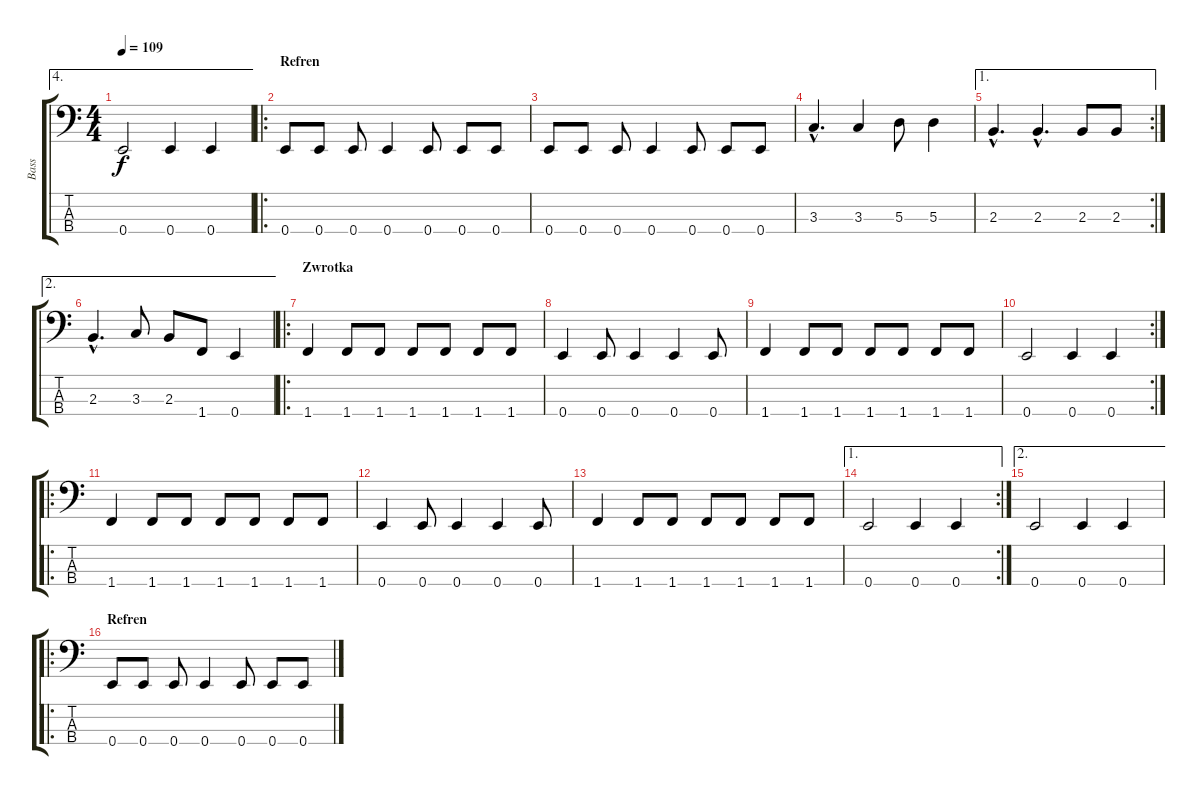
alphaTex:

\track ("Bass" "Bass") {instrument electricbassfinger}
\staff {score tabs}
\tuning (G2 D2 A1 E1) {hide}
\ae 4
\ts (4 4)
\tempo 109
\clef f4
\ks c
0.4.2{dy f} 0.4.4 0.4.4 |
\ro
\section ("" "Refren")
0.4.8 0.4.8 0.4.8 0.4.4 0.4.8 0.4.8 0.4.8 |
0.4.8 0.4.8 0.4.8 0.4.4 0.4.8 0.4.8 0.4.8 |
3.3{hac}.4{d} 3.3.4 5.3.8 5.3.4 |
\ae 1
\rc 2
2.3{hac}.4{d} 2.3{hac}.4{d} 2.3.8 2.3.8 |
\ae 2
2.3{hac}.4{d} 3.3.8 2.3.8 1.4.8 0.4.4 |
\ro
\section ("" "Zwrotka")
1.4.4 1.4.8 1.4.8 1.4.8 1.4.8 1.4.8 1.4.8 |
0.4.4 0.4.8 0.4.4 0.4.4 0.4.8 |
1.4.4 1.4.8 1.4.8 1.4.8 1.4.8 1.4.8 1.4.8 |
\rc 2
0.4.2 0.4.4 0.4.4 |
\ro
1.4.4 1.4.8 1.4.8 1.4.8 1.4.8 1.4.8 1.4.8 |
0.4.4 0.4.8 0.4.4 0.4.4 0.4.8 |
1.4.4 1.4.8 1.4.8 1.4.8 1.4.8 1.4.8 1.4.8 |
\ae 1
\rc 2
0.4.2 0.4.4 0.4.4 |
\ae 2
0.4.2 0.4.4 0.4.4 |
\ro
\section ("" "Refren")
0.4.8 0.4.8 0.4.8 0.4.4 0.4.8 0.4.8 0.4.8
